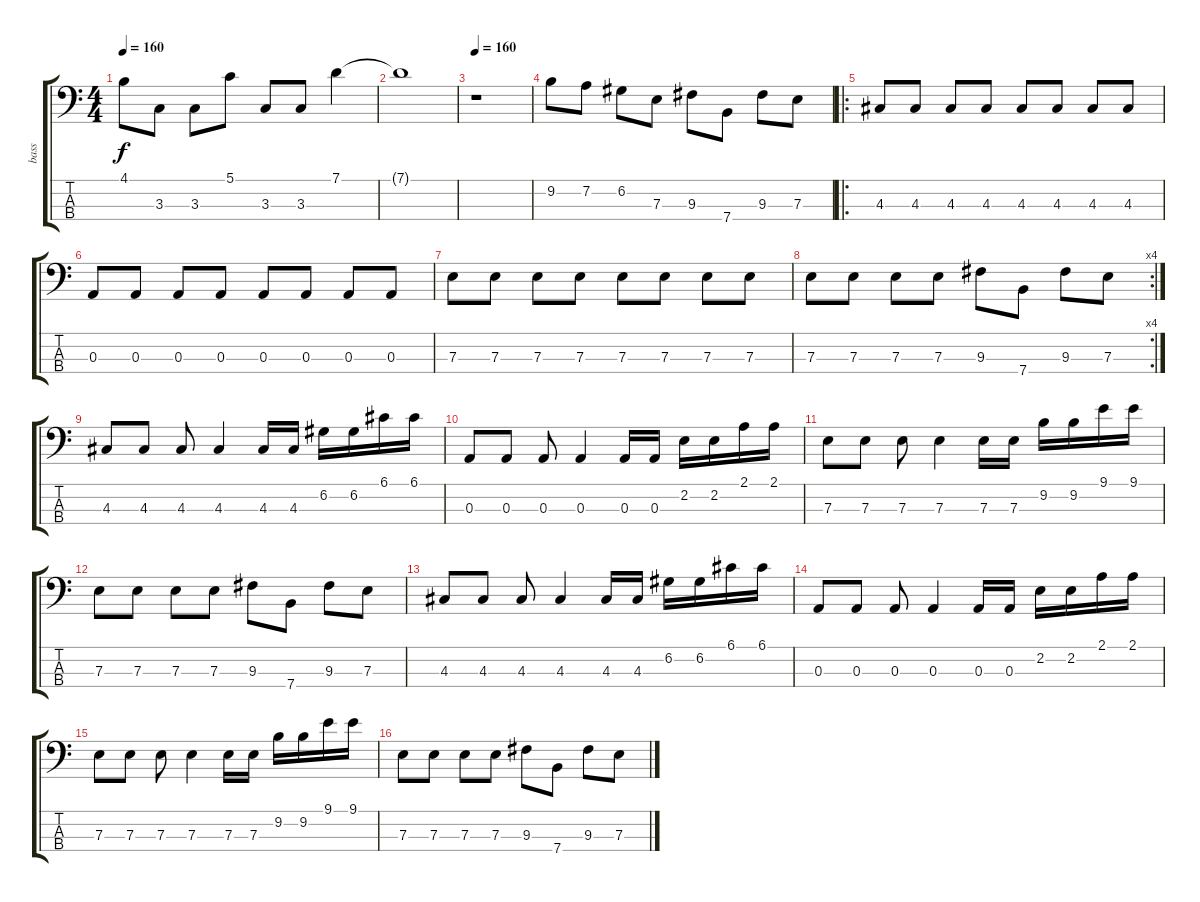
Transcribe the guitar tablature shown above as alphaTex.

\track ("bass" "bass") {instrument electricbassfinger}
\staff {score tabs}
\tuning (G2 D2 A1 E1) {hide}
\ts (4 4)
\tempo 160
\clef f4
\ks c
4.1.8{dy f} 3.3.8 3.3.8 5.1.8 3.3.8 3.3.8 7.1.4 |
7.1{t}.1 |
\tempo 160
r.1 |
9.2.8 7.2.8 6.2.8 7.3.8 9.3.8 7.4.8 9.3.8 7.3.8 |
\ro
4.3.8 4.3.8 4.3.8 4.3.8 4.3.8 4.3.8 4.3.8 4.3.8 |
0.3.8 0.3.8 0.3.8 0.3.8 0.3.8 0.3.8 0.3.8 0.3.8 |
7.3.8 7.3.8 7.3.8 7.3.8 7.3.8 7.3.8 7.3.8 7.3.8 |
\rc 4
7.3.8 7.3.8 7.3.8 7.3.8 9.3.8 7.4.8 9.3.8 7.3.8 |
4.3.8 4.3.8 4.3.8 4.3.4 4.3.16 4.3.16 6.2.16 6.2.16 6.1.16 6.1.16 |
0.3.8 0.3.8 0.3.8 0.3.4 0.3.16 0.3.16 2.2.16 2.2.16 2.1.16 2.1.16 |
7.3.8 7.3.8 7.3.8 7.3.4 7.3.16 7.3.16 9.2.16 9.2.16 9.1.16 9.1.16 |
7.3.8 7.3.8 7.3.8 7.3.8 9.3.8 7.4.8 9.3.8 7.3.8 |
4.3.8 4.3.8 4.3.8 4.3.4 4.3.16 4.3.16 6.2.16 6.2.16 6.1.16 6.1.16 |
0.3.8 0.3.8 0.3.8 0.3.4 0.3.16 0.3.16 2.2.16 2.2.16 2.1.16 2.1.16 |
7.3.8 7.3.8 7.3.8 7.3.4 7.3.16 7.3.16 9.2.16 9.2.16 9.1.16 9.1.16 |
7.3.8 7.3.8 7.3.8 7.3.8 9.3.8 7.4.8 9.3.8 7.3.8
